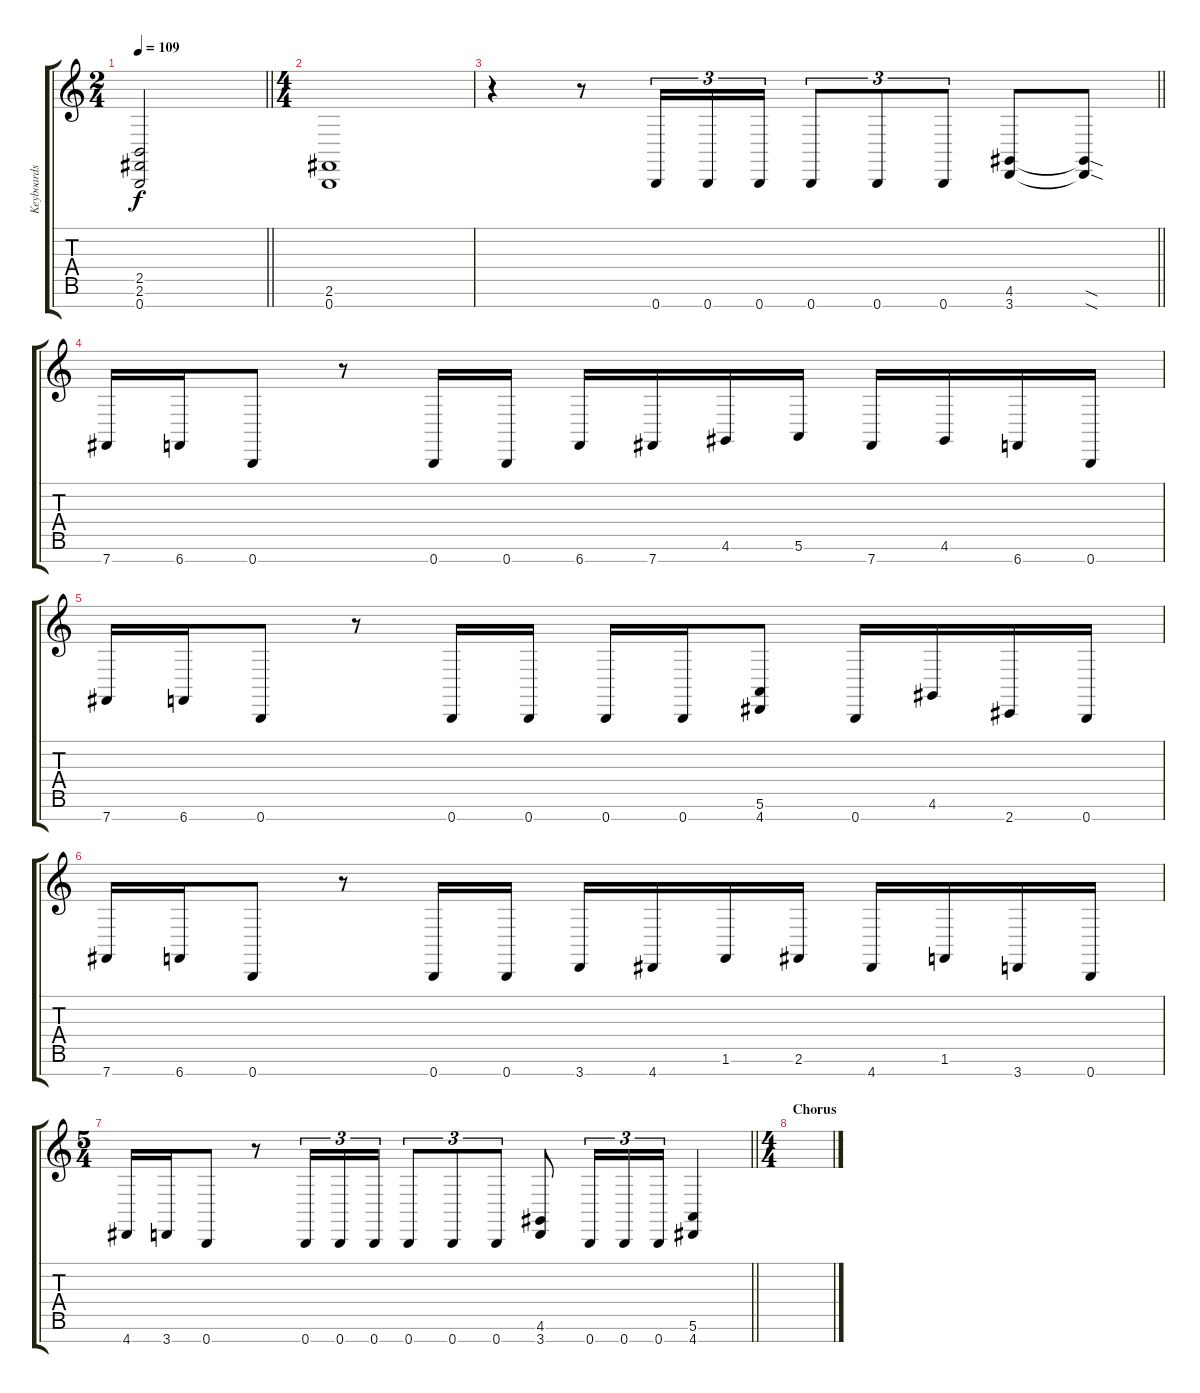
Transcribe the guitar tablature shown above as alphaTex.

\track ("Keyboards 1" "Keyboards ") {instrument lead2sawtooth}
\staff {score tabs}
\tuning (E4 B3 G3 D3 A2 E2 B1) {hide}
\ts (2 4)
\tempo 109
\clef g2
\barLineRight lightlight
\ks c
(2.5 2.6 0.7).2{dy f} |
\ts (4 4)
(2.6 0.7).1{instrument gunshot} |
\barLineRight lightlight
r.4{instrument lead2sawtooth} r.8 0.7.16{tu (3 2)} 0.7.16{tu (3 2)} 0.7.16{tu (3 2)} 0.7.8{tu (3 2)} 0.7.8{tu (3 2)} 0.7.8{tu (3 2)} (4.6 3.7).8 (4.6{sod t} 3.7{sod t}).8 |
7.7.16 6.7.16 0.7.8 r.8 0.7.16 0.7.16 6.7.16 7.7.16 4.6.16 5.6.16 7.7.16 4.6.16 6.7.16 0.7.16 |
7.7.16 6.7.16 0.7.8 r.8 0.7.16 0.7.16 0.7.16 0.7.16 (5.6 4.7).8 0.7.16 4.6.16 2.7.16 0.7.16 |
7.7.16 6.7.16 0.7.8 r.8 0.7.16 0.7.16 3.7.16 4.7.16 1.6.16 2.6.16 4.7.16 1.6.16 3.7.16 0.7.16 |
\ts (5 4)
\barLineRight lightlight
4.7.16 3.7.16 0.7.8 r.8 0.7.16{tu (3 2)} 0.7.16{tu (3 2)} 0.7.16{tu (3 2)} 0.7.8{tu (3 2)} 0.7.8{tu (3 2)} 0.7.8{tu (3 2)} (4.6 3.7).8 0.7.16{tu (3 2)} 0.7.16{tu (3 2)} 0.7.16{tu (3 2)} (5.6 4.7).4 |
\ts (4 4)
\section ("" "Chorus")
